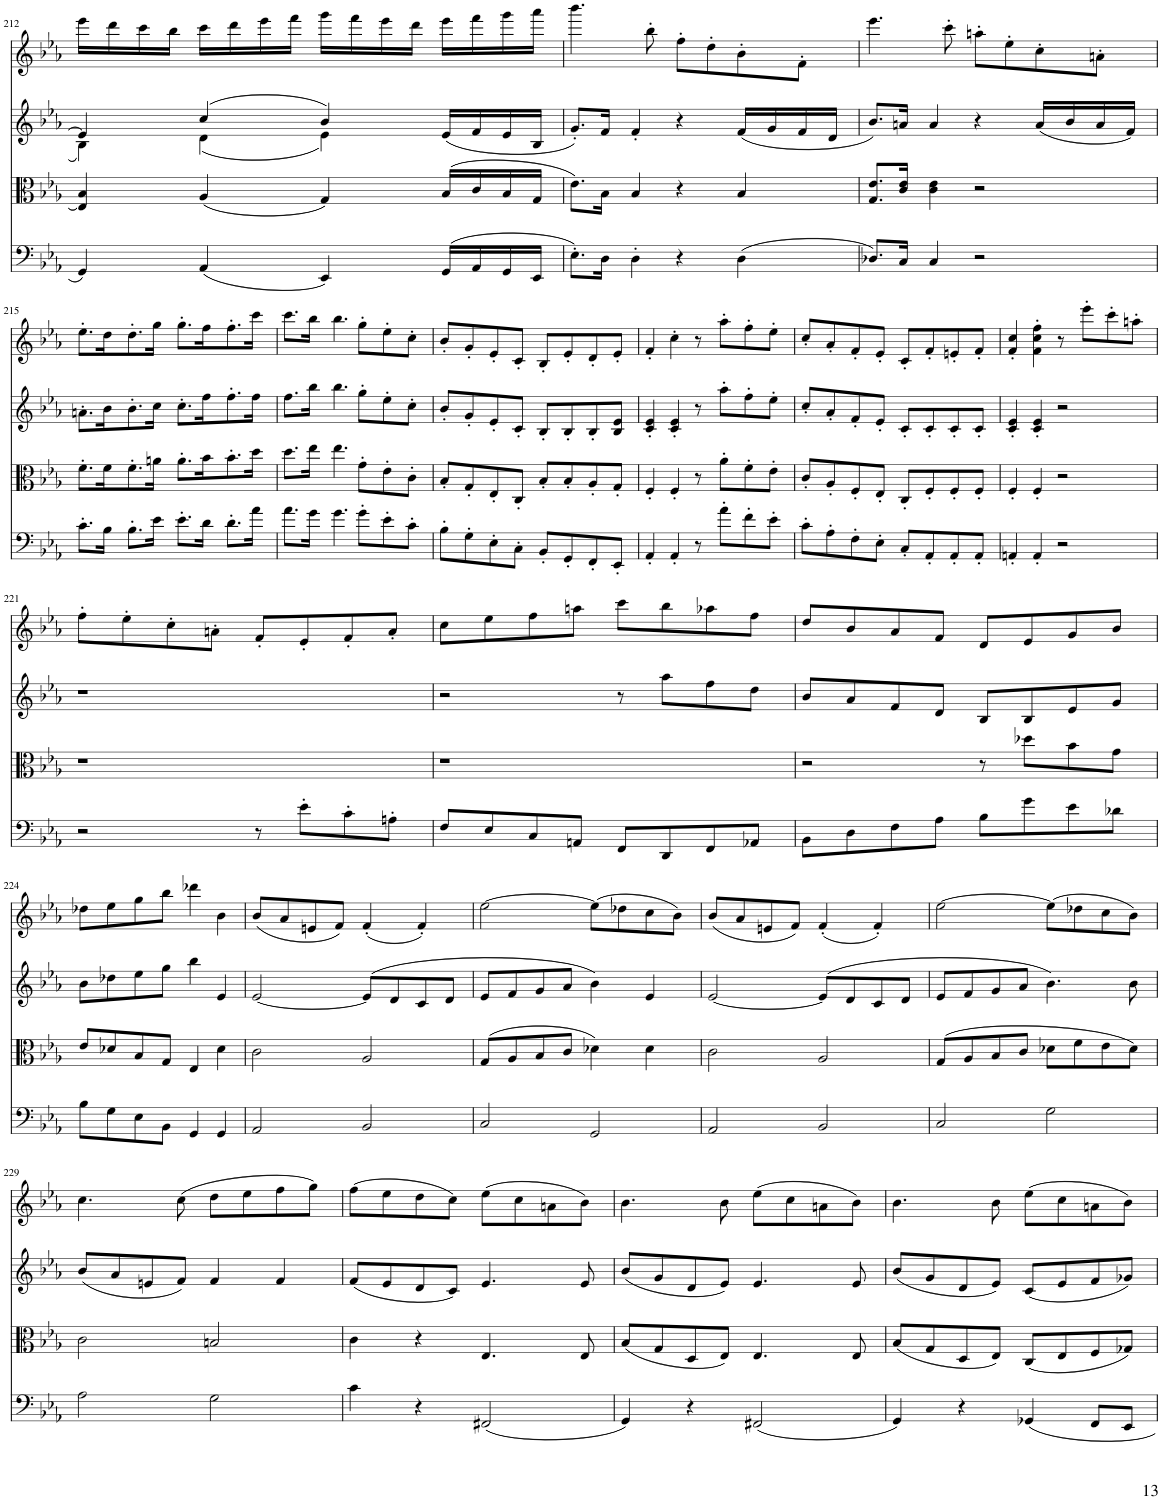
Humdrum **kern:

**kern	**kern	**kern	**kern
*part4	*part3	*part2	*part1
*staff4	*staff3	*staff2	*staff1
*I"Piano	*I"Piano	*I"Piano	*I"Piano
*I'Pno	*I'Pno	*I'Pno	*I'Pno
!!LO:PB:g=z
*clefF4	*clefC3	*clefG2	*clefG2
*k[b-e-a-]	*k[b-e-a-]	*k[b-e-a-]	*k[b-e-a-]
*M4/4	*M4/4	*M4/4	*M4/4
*met(c)	*met(c)	*met(c)	*met(c)
=212	=212	=212	=212
*	*	*^	*
4GG/	4E-/] 4B-/	4e-/]	4B-\	16eee-\LL
.	.	.	.	16ddd\
.	.	.	.	16ccc\
.	.	.	.	16bb-\JJ
(4AA-/	(4A-/	(4cc/	(4d\	16ccc\LL
.	.	.	.	16ddd\
.	.	.	.	16eee-\
.	.	.	.	16fff\JJ
4EE-/)	4G/)	4b-/)	4e-\)	16ggg\LL
.	.	.	.	16fff\
.	.	.	.	16eee-\
.	.	.	.	16ddd\JJ
(16GG/LL	(16B-/LL	(16e-/LL	4ryy	16eee-\LL
16AA-/	16c/	16f/	.	16fff\
16GG/	16B-/	16e-/	.	16ggg\
16EE-/JJ	16G/JJ	16B-/JJ	.	16aaa-\JJ
*	*	*v	*v	*
=213	=213	=213	=213
8.E-'\L)	8.e-\L)	8.g'/L)	4.bbb-\
16D\Jk	16B-\Jk	16f/Jk	.
4D'\	4B-/	4f'/	.
.	.	.	8bb-'\
4r	4r	4r	8ff'\L
.	.	.	8dd'\
(4D\	4B-/	(16f/LL	8b-'\
.	.	16g/	.
.	.	16f/	8f'\J
.	.	16d/JJ	.
=214	=214	=214	=214
8.D-X/L)	8.G/ 8.e-/L	8.b-/L)	4.eee-\
16C/Jk	16c/ 16e-/Jk	16an/Jk	.
4C/	4c\ 4e-\	4a/	.
.	.	.	8ccc'\
2r	2r	4r	8aan'\L
.	.	.	8ee-'\
.	.	(16a/LL	8cc'\
.	.	16b-/	.
.	.	16a/	8an'\J
.	.	16f/JJ)	.
!!LO:LB:g=z
=215	=215	=215	=215
8.c'\L	8.f'\L	8.an'\L	8.ee-'\L
16B-\Jk	16f\K	16b-\K	16dd\K
8.B-'\L	8.f'\	8.b-'\	8.dd'\
16e-\Jk	16an\Jk	16cc\Jk	16gg\Jk
8.e-'\L	8.a'\L	8.cc'\L	8.gg'\L
16d\Jk	16b-\K	16ff\K	16ff\K
8.d'\L	8.b-'\	8.ff'\	8.ff'\
16a-\Jk	16dd\Jk	16ff\Jk	16ccc\Jk
=216	=216	=216	=216
8.a-\L	8.dd\L	8.ff\L	8.ccc\L
16g\Jk	16ee-\Jk	16bb-\Jk	16bb-\Jk
4.g\	4.ee-\	4.bb-\	4.bb-\
8g'\L	8g'\L	8gg'\L	8gg'\L
8e-'\	8e-'\	8ee-'\	8ee-'\
8c'\J	8c'\J	8cc'\J	8cc'\J
=217	=217	=217	=217
8B-'\L	8B-'/L	8b-'/L	8b-'/L
8G'\	8G'/	8g'/	8g'/
8E-'\	8E-'/	8e-'/	8e-'/
8C'\J	8C'/J	8c'/J	8c'/J
8BB-'/L	8B-'/L	8B-'/L	8B-'/L
8GG'/	8B-'/	8B-'/	8e-'/
8FF'/	8A-'/	8B-'/	8d'/
8EE-'/J	8G'/J	8B-/ 8e-/J	8e-'/J
=218	=218	=218	=218
4AA-'/	4F'/	4c/' 4e-/'	4f'/
4AA-'/	4F'/	4c/' 4e-/'	4cc'\
8r	8r	8r	8r
8a-'\L	8a-'\L	8aa-'\L	8aa-'\L
8f'\	8f'\	8ff'\	8ff'\
8e-'\J	8e-'\J	8ee-'\J	8ee-'\J
=219	=219	=219	=219
8c'\L	8c'/L	8cc'/L	8cc'/L
8A-'\	8A-'/	8a-'/	8a-'/
8F'\	8F'/	8f'/	8f'/
8E-'\J	8E-'/J	8e-'/J	8e-'/J
8C'/L	8C'/L	8c'/L	8c'/L
8AA-'/	8F'/	8c'/	8f'/
8AA-'/	8F'/	8c'/	8en'/
8AA-'/J	8F'/J	8c'/J	8f'/J
=220	=220	=220	=220
4AAn'/	4F'/	4c/' 4e-/'	4f/' 4cc/'
4AA'/	4F'/	4c/' 4e-/'	4f\' 4cc\' 4ff\'
2r	2r	2r	8r
.	.	.	8eee-'\L
.	.	.	8ccc'\
.	.	.	8aan'\J
!!LO:LB:g=z
=221	=221	=221	=221
2r	1r	1r	8ff'\L
.	.	.	8ee-'\
.	.	.	8cc'\
.	.	.	8an'\J
8r	.	.	8f'/L
8e-'\L	.	.	8e-'/
8c'\	.	.	8f'/
8An'\J	.	.	8a'/J
=222	=222	=222	=222
8F/L	1r	2r	8cc\L
8E-/	.	.	8ee-\
8C/	.	.	8ff\
8AAn/J	.	.	8aan\J
8FF/L	.	8r	8ccc\L
8DD/	.	8aa-\L	8bb-\
8FF/	.	8ff\	8aa-X\
8AA-X/J	.	8dd\J	8ff\J
=223	=223	=223	=223
8BB-\L	2r	8b-/L	8dd/L
8D\	.	8a-/	8b-/
8F\	.	8f/	8a-/
8A-\J	.	8d/J	8f/J
8B-\L	8r	8B-/L	8d/L
8g\	8dd-X\L	8B-/	8e-/
8e-\	8b-\	8e-/	8g/
8d-X\J	8g\J	8g/J	8b-/J
!!LO:LB:g=z
=224	=224	=224	=224
8B-\L	8e-/L	8b-\L	8dd-X\L
8G\	8d-X/	8dd-X\	8ee-\
8E-\	8B-/	8ee-\	8gg\
8BB-\J	8G/J	8gg\J	8bb-\J
4GG/	4E-/	4bb-\	4ddd-X\
4GG/	4d-\	4e-/	4b-\
=225	=225	=225	=225
2AA-/	2c\	[2e-/	(8b-/L
.	.	.	8a-/
.	.	.	8en/
.	.	.	8f/J)
2BB-/	2A-/	(8e-/L]	(4f'/
.	.	8d/	.
.	.	8c/	4f'/)
.	.	8d/J	.
=226	=226	=226	=226
2C/	(8G/L	8e-/L	[2ee-\
.	8A-/	8f/	.
.	8B-/	8g/	.
.	8c/J	8a-/J	.
2GG/	4d-X\)	4b-\)	(8ee-\L]
.	.	.	8dd-X\
.	4d-\	4e-/	8cc\
.	.	.	8b-\J)
=227	=227	=227	=227
2AA-/	2c\	[2e-/	(8b-/L
.	.	.	8a-/
.	.	.	8en/
.	.	.	8f/J)
2BB-/	2A-/	(8e-/L]	(4f'/
.	.	8d/	.
.	.	8c/	4f'/)
.	.	8d/J	.
=228	=228	=228	=228
2C/	(8G/L	8e-/L	[2ee-\
.	8A-/	8f/	.
.	8B-/	8g/	.
.	8c/J	8a-/J	.
2G\	8d-X\L	4.b-\)	(8ee-\L]
.	8f\	.	8dd-X\
.	8e-\	.	8cc\
.	8d-\J)	8b-\	8b-\J)
!!LO:LB:g=z
=229	=229	=229	=229
2A-\	2c\	(8b-/L	4.cc\
.	.	8a-/	.
.	.	8en/	.
.	.	8f/J)	(8cc\
2G\	2Bn/	4f/	8dd\L
.	.	.	8ee-\
.	.	4f/	8ff\
.	.	.	8gg\J)
=230	=230	=230	=230
4c\	4c\	(8f/L	(8ff\L
.	.	8e-/	8ee-\
4r	4r	8d/	8dd\
.	.	8c/J)	8cc\J)
(2FF#X/	4.E-/	4.e-/	(8ee-\L
.	.	.	8cc\
.	.	.	8an\
.	8E-/	8e-/	8b-\J)
=231	=231	=231	=231
4GG/)	(8B-/L	(8b-/L	4.b-\
.	8G/	8g/	.
4r	8D/	8d/	.
.	8E-/J)	8e-/J)	8b-\
(2FF#X/	4.E-/	4.e-/	(8ee-\L
.	.	.	8cc\
.	.	.	8an\
.	8E-/	8e-/	8b-\J)
=232	=232	=232	=232
4GG/)	(8B-/L	(8b-/L	4.b-\
.	8G/	8g/	.
4r	8D/	8d/	.
.	8E-/J)	8e-/J)	8b-\
4GG-X/	(8C/L	(8c/L	(8ee-\L
.	8E-/	8e-/	8cc\
8FF/L	8F/	8f/	8an\
8EE-/J	8G-X/J)	8g-X/J)	8b-\J)
=	=	=	=
*-	*-	*-	*-
